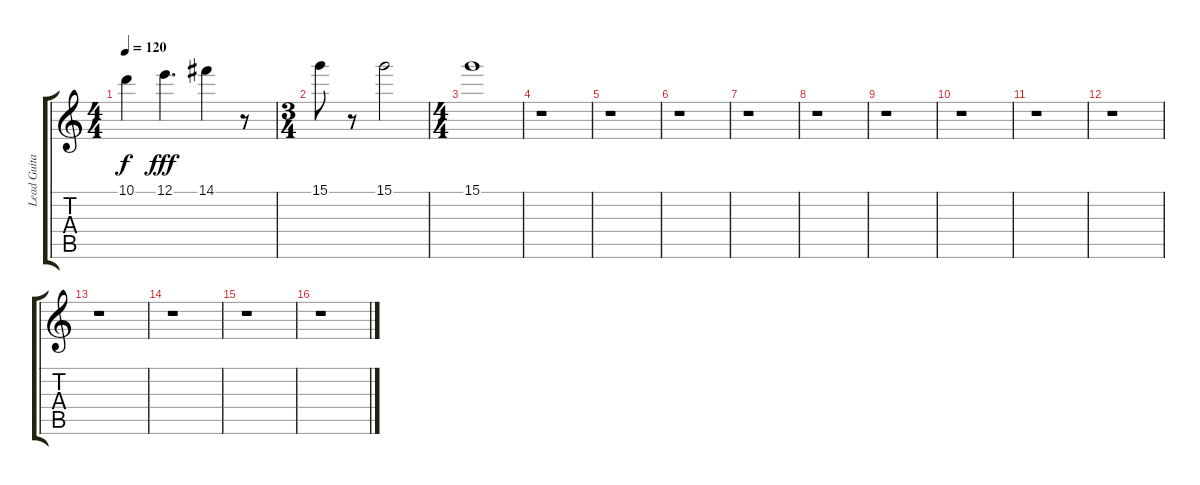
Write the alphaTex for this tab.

\track ("Lead Guitar" "Lead Guita") {instrument overdrivenguitar}
\staff {score tabs}
\tuning (E4 B3 G3 D3 A2 E2) {hide}
\ts (4 4)
\tempo 120
\clef g2
\ks c
10.1{t}.4{dy f} 12.1.4{d dy fff} 14.1.4 r.8 |
\ts (3 4)
15.1.8 r.8 15.1.2 |
\ts (4 4)
15.1.1 |
r.1 |
r.1 |
r.1 |
r.1 |
r.1 |
r.1 |
r.1 |
r.1 |
r.1 |
r.1 |
r.1 |
r.1 |
r.1
